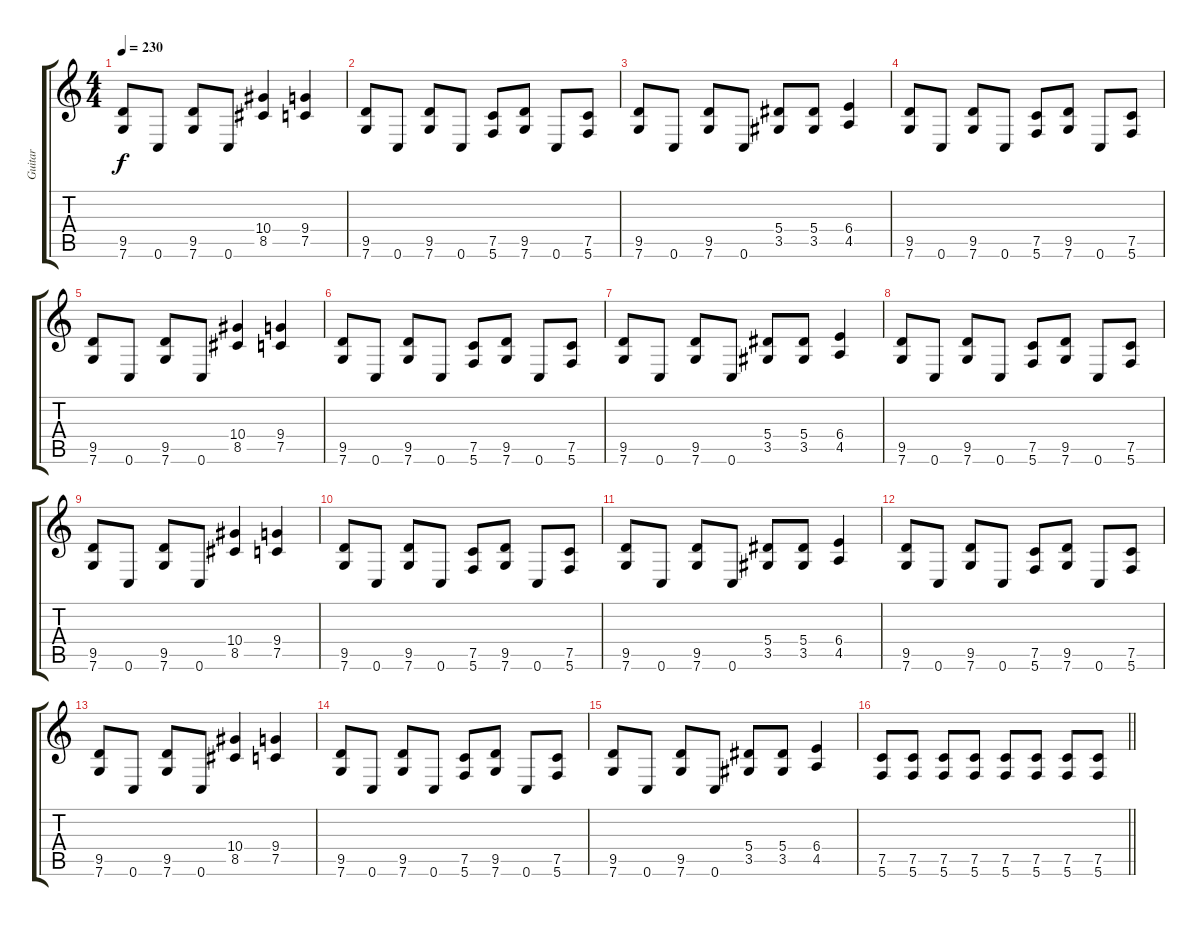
\track ("Guitar" "Guitar") {instrument distortionguitar}
\staff {score tabs}
\tuning (C4 G3 Eb3 Bb2 F2 C2) {hide}
\ts (4 4)
\tempo 230
\clef g2
\ks c
(9.5 7.6).8{dy f} 0.6.8 (9.5 7.6).8 0.6.8 (10.4 8.5).4 (9.4 7.5).4 |
(9.5 7.6).8 0.6.8 (9.5 7.6).8 0.6.8 (7.5 5.6).8 (9.5 7.6).8 0.6.8 (7.5 5.6).8 |
(9.5 7.6).8 0.6.8 (9.5 7.6).8 0.6.8 (5.4 3.5).8 (5.4 3.5).8 (6.4 4.5).4 |
(9.5 7.6).8 0.6.8 (9.5 7.6).8 0.6.8 (7.5 5.6).8 (9.5 7.6).8 0.6.8 (7.5 5.6).8 |
(9.5 7.6).8 0.6.8 (9.5 7.6).8 0.6.8 (10.4 8.5).4 (9.4 7.5).4 |
(9.5 7.6).8 0.6.8 (9.5 7.6).8 0.6.8 (7.5 5.6).8 (9.5 7.6).8 0.6.8 (7.5 5.6).8 |
(9.5 7.6).8 0.6.8 (9.5 7.6).8 0.6.8 (5.4 3.5).8 (5.4 3.5).8 (6.4 4.5).4 |
(9.5 7.6).8 0.6.8 (9.5 7.6).8 0.6.8 (7.5 5.6).8 (9.5 7.6).8 0.6.8 (7.5 5.6).8 |
(9.5 7.6).8 0.6.8 (9.5 7.6).8 0.6.8 (10.4 8.5).4 (9.4 7.5).4 |
(9.5 7.6).8 0.6.8 (9.5 7.6).8 0.6.8 (7.5 5.6).8 (9.5 7.6).8 0.6.8 (7.5 5.6).8 |
(9.5 7.6).8 0.6.8 (9.5 7.6).8 0.6.8 (5.4 3.5).8 (5.4 3.5).8 (6.4 4.5).4 |
(9.5 7.6).8 0.6.8 (9.5 7.6).8 0.6.8 (7.5 5.6).8 (9.5 7.6).8 0.6.8 (7.5 5.6).8 |
(9.5 7.6).8 0.6.8 (9.5 7.6).8 0.6.8 (10.4 8.5).4 (9.4 7.5).4 |
(9.5 7.6).8 0.6.8 (9.5 7.6).8 0.6.8 (7.5 5.6).8 (9.5 7.6).8 0.6.8 (7.5 5.6).8 |
(9.5 7.6).8 0.6.8 (9.5 7.6).8 0.6.8 (5.4 3.5).8 (5.4 3.5).8 (6.4 4.5).4 |
\barLineRight lightlight
(7.5 5.6).8 (7.5 5.6).8 (7.5 5.6).8 (7.5 5.6).8 (7.5 5.6).8 (7.5 5.6).8 (7.5 5.6).8 (7.5 5.6).8
